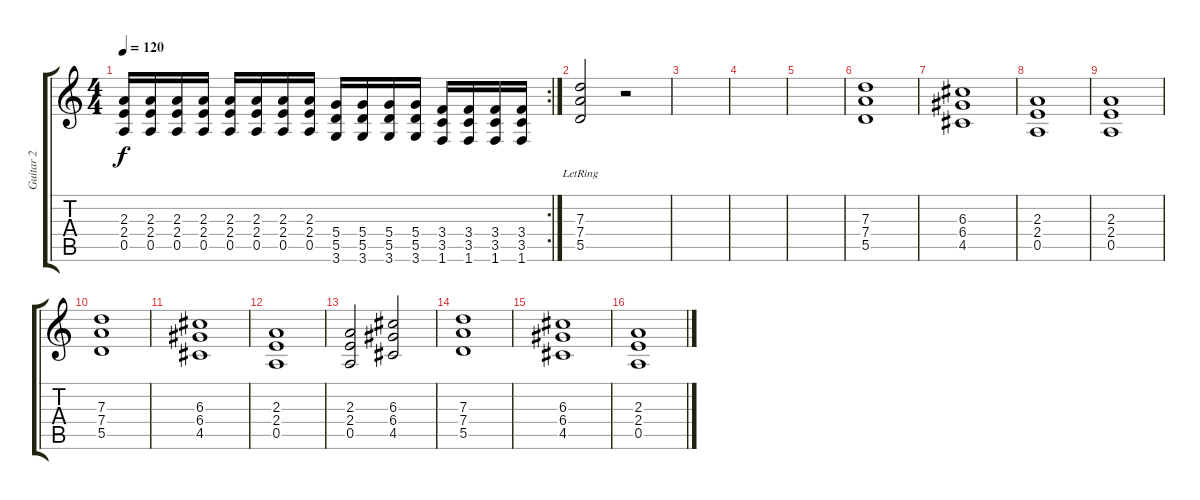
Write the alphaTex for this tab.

\track ("Guitar 2" "Guitar 2") {instrument overdrivenguitar}
\staff {score tabs}
\tuning (E4 B3 G3 D3 A2 E2) {hide}
\rc 2
\ts (4 4)
\tempo 120
\clef g2
\ks c
(2.3 2.4 0.5).16{dy f} (2.3 2.4 0.5).16 (2.3 2.4 0.5).16 (2.3 2.4 0.5).16 (2.3 2.4 0.5).16 (2.3 2.4 0.5).16 (2.3 2.4 0.5).16 (2.3 2.4 0.5).16 (5.4 5.5 3.6).16 (5.4 5.5 3.6).16 (5.4 5.5 3.6).16 (5.4 5.5 3.6).16 (3.4 3.5 1.6).16 (3.4 3.5 1.6).16 (3.4 3.5 1.6).16 (3.4 3.5 1.6).16 |
(7.3 7.4{lr} 5.5).2 r.2 |
|
|
|
(7.3 7.4 5.5).1 |
(6.3 6.4 4.5).1 |
(2.3 2.4 0.5).1 |
(2.3 2.4 0.5).1 |
(7.3 7.4 5.5).1 |
(6.3 6.4 4.5).1 |
(2.3 2.4 0.5).1 |
(2.3 2.4 0.5).2 (6.3 6.4 4.5).2 |
(7.3 7.4 5.5).1 |
(6.3 6.4 4.5).1 |
(2.3 2.4 0.5).1
